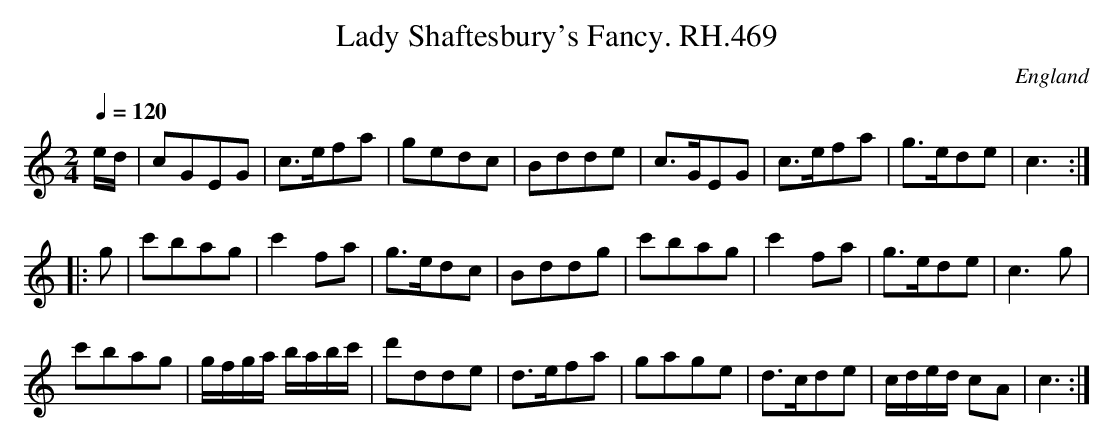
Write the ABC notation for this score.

X:1
T:Lady Shaftesbury's Fancy. RH.469
O:England
M:2/4
L:1/8
Q:1/4=120
K:C major
e/d/|cGEG|c>efa|gedc|Bdde|\
c>GEG|c>efa|g>ede|c3:|!
|:g|c'bag|c'2fa|g>edc|Bddg|\
c'bag|c'2fa|g>ede|c3g|!
c'bag|g/f/g/a/ b/a/b/c'/|d'dde|d>efa|\
gage|d>cde|c/d/e/d/ cA|c3:|
